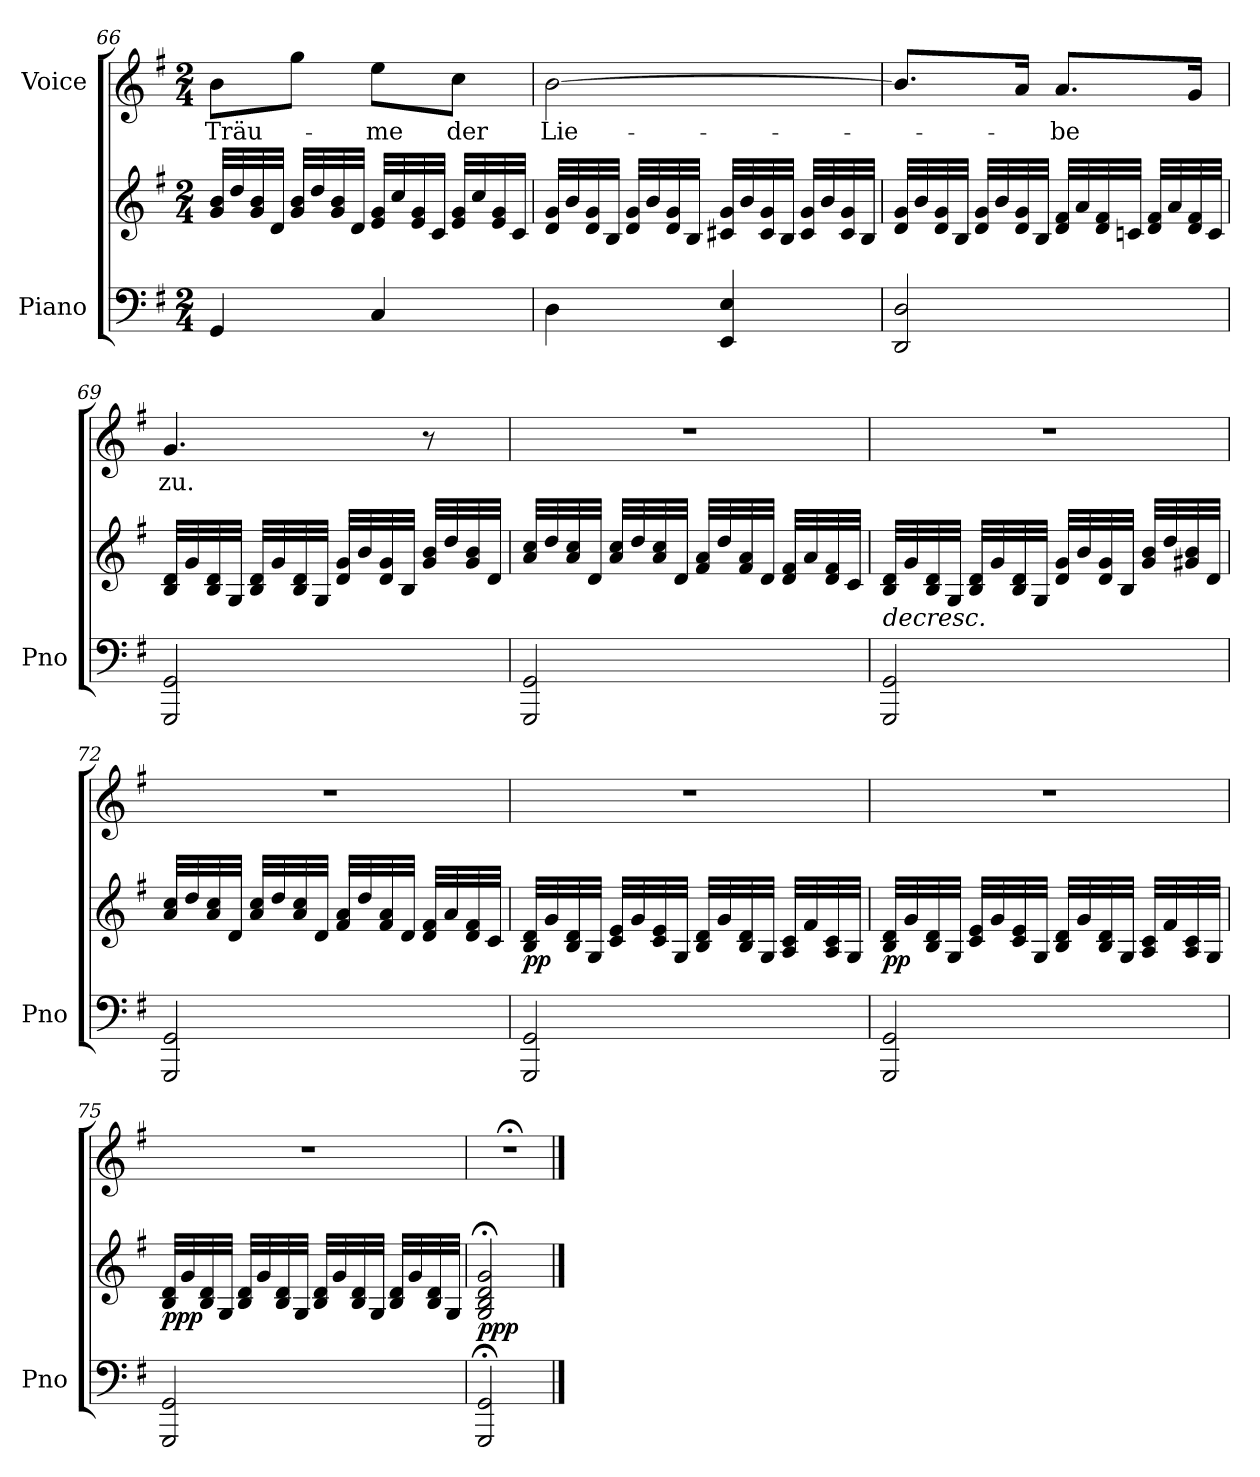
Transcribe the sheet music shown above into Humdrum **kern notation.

**kern	**kern	**dynam	**kern	**text
*part2	*part2	*part2	*part1	*part1
*staff3	*staff2	*staff2/3	*staff1	*staff1
*I"Piano	*	*	*I"Voice	*
*I'Pno	*	*	*	*
!!LO:LB:g=z
*clefF4	*clefG2	*	*clefG2	*
*k[f#]	*k[f#]	*	*k[f#]	*
*M2/4	*M2/4	*	*M2/4	*
=66	=66	=66	=66	=66
!	!	!	!	!LO:LY:b
4GG/	32g/ 32b/LLL	.	8b\L	Träu-
.	32dd/	.	.	.
.	32g/ 32b/	.	.	.
.	32d/JJJ	.	.	.
.	32g/ 32b/LLL	.	8gg\J	.
.	32dd/	.	.	.
.	32g/ 32b/	.	.	.
.	32d/JJJ	.	.	.
!	!	!	!	!LO:LY:b
4C/	32e/ 32g/LLL	.	8ee\L	-me
.	32cc/	.	.	.
.	32e/ 32g/	.	.	.
.	32c/JJJ	.	.	.
!	!	!	!	!LO:LY:b
.	32e/ 32g/LLL	.	8cc\J	der
.	32cc/	.	.	.
.	32e/ 32g/	.	.	.
.	32c/JJJ	.	.	.
=67	=67	=67	=67	=67
!	!	!	!	!LO:LY:b
4D\	32d/ 32g/LLL	.	[2b\	Lie-
.	32b/	.	.	.
.	32d/ 32g/	.	.	.
.	32B/JJJ	.	.	.
.	32d/ 32g/LLL	.	.	.
.	32b/	.	.	.
.	32d/ 32g/	.	.	.
.	32B/JJJ	.	.	.
4EE/ 4E/	32c#X/ 32g/LLL	.	.	.
.	32b/	.	.	.
.	32c#/ 32g/	.	.	.
.	32B/JJJ	.	.	.
.	32c#/ 32g/LLL	.	.	.
.	32b/	.	.	.
.	32c#/ 32g/	.	.	.
.	32B/JJJ	.	.	.
=68	=68	=68	=68	=68
2DD/ 2D/	32d/ 32g/LLL	.	8.b/L]	.
.	32b/	.	.	.
.	32d/ 32g/	.	.	.
.	32B/JJJ	.	.	.
.	32d/ 32g/LLL	.	.	.
.	32b/	.	.	.
.	32d/ 32g/	.	16a/Jk	.
.	32B/JJJ	.	.	.
!	!	!	!	!LO:LY:b
.	32d/ 32f#/LLL	.	8.a/L	-be
.	32a/	.	.	.
.	32d/ 32f#/	.	.	.
.	32cn/JJJ	.	.	.
.	32d/ 32f#/LLL	.	.	.
.	32a/	.	.	.
.	32d/ 32f#/	.	16g/Jk	.
.	32c/JJJ	.	.	.
!!LO:LB:g=z
=69	=69	=69	=69	=69
!	!	!	!	!LO:LY:b
2GGG/ 2GG/	32B/ 32d/LLL	.	4.g/	zu.
.	32g/	.	.	.
.	32B/ 32d/	.	.	.
.	32G/JJJ	.	.	.
.	32B/ 32d/LLL	.	.	.
.	32g/	.	.	.
.	32B/ 32d/	.	.	.
.	32G/JJJ	.	.	.
.	32d/ 32g/LLL	.	.	.
.	32b/	.	.	.
.	32d/ 32g/	.	.	.
.	32B/JJJ	.	.	.
.	32g/ 32b/LLL	.	8r	.
.	32dd/	.	.	.
.	32g/ 32b/	.	.	.
.	32d/JJJ	.	.	.
=70	=70	=70	=70	=70
2GGG/ 2GG/	32a/ 32cc/LLL	.	2r	.
.	32dd/	.	.	.
.	32a/ 32cc/	.	.	.
.	32d/JJJ	.	.	.
.	32a/ 32cc/LLL	.	.	.
.	32dd/	.	.	.
.	32a/ 32cc/	.	.	.
.	32d/JJJ	.	.	.
.	32f#/ 32a/LLL	.	.	.
.	32dd/	.	.	.
.	32f#/ 32a/	.	.	.
.	32d/JJJ	.	.	.
.	32d/ 32f#/LLL	.	.	.
.	32a/	.	.	.
.	32d/ 32f#/	.	.	.
.	32c/JJJ	.	.	.
=71	=71	=71	=71	=71
!	!	!LO:HP:b	!	!
2GGG/ 2GG/	32B/ 32d/LLL	>	2r	.
.	32g/	.	.	.
.	32B/ 32d/	.	.	.
.	32G/JJJ	.	.	.
.	32B/ 32d/LLL	.	.	.
.	32g/	.	.	.
.	32B/ 32d/	.	.	.
.	32G/JJJ	.	.	.
.	32d/ 32g/LLL	.	.	.
.	32b/	.	.	.
.	32d/ 32g/	.	.	.
.	32B/JJJ	.	.	.
.	32g/ 32b/LLL	.	.	.
.	32dd/	.	.	.
.	32g#X/ 32b/	.	.	.
.	32d/JJJ	.	.	.
!!LO:LB:g=z
=72	=72	=72	=72	=72
2GGG/ 2GG/	32a/ 32cc/LLL	.	2r	.
.	32dd/	.	.	.
.	32a/ 32cc/	.	.	.
.	32d/JJJ	.	.	.
.	32a/ 32cc/LLL	.	.	.
.	32dd/	.	.	.
.	32a/ 32cc/	.	.	.
.	32d/JJJ	.	.	.
.	32f#/ 32a/LLL	.	.	.
.	32dd/	.	.	.
.	32f#/ 32a/	.	.	.
.	32d/JJJ	.	.	.
.	32d/ 32f#/LLL	.	.	.
.	32a/	.	.	.
.	32d/ 32f#/	.	.	.
.	32c/JJJ	.	.	.
!!LO:PB:g=z
=73	=73	=73	=73	=73
!	!	!LO:DY:b	!	!
2GGG/ 2GG/	32B/ 32d/LLL	pp	2r	.
.	32g/	.	.	.
.	32B/ 32d/	.	.	.
.	32G/JJJ	.	.	.
.	32c/ 32e/LLL	.	.	.
.	32g/	.	.	.
.	32c/ 32e/	.	.	.
.	32G/JJJ	.	.	.
.	32B/ 32d/LLL	.	.	.
.	32g/	.	.	.
.	32B/ 32d/	.	.	.
.	32G/JJJ	.	.	.
.	32A/ 32c/LLL	.	.	.
.	32f#/	.	.	.
.	32A/ 32c/	.	.	.
.	32G/JJJ	.	.	.
=74	=74	=74	=74	=74
!	!	!LO:DY:b	!	!
2GGG/ 2GG/	32B/ 32d/LLL	pp	2r	.
.	32g/	.	.	.
.	32B/ 32d/	.	.	.
.	32G/JJJ	.	.	.
.	32c/ 32e/LLL	.	.	.
.	32g/	.	.	.
.	32c/ 32e/	.	.	.
.	32G/JJJ	.	.	.
.	32B/ 32d/LLL	.	.	.
.	32g/	.	.	.
.	32B/ 32d/	.	.	.
.	32G/JJJ	.	.	.
.	32A/ 32c/LLL	.	.	.
.	32f#/	.	.	.
.	32A/ 32c/	.	.	.
.	32G/JJJ	.	.	.
=75	=75	=75	=75	=75
!	!	!LO:DY:b	!	!
2GGG/ 2GG/	32B/ 32d/LLL	ppp	2r	.
.	32g/	.	.	.
.	32B/ 32d/	.	.	.
.	32G/JJJ	.	.	.
.	32B/ 32d/LLL	.	.	.
.	32g/	.	.	.
.	32B/ 32d/	.	.	.
.	32G/JJJ	.	.	.
.	32B/ 32d/LLL	.	.	.
.	32g/	.	.	.
.	32B/ 32d/	.	.	.
.	32G/JJJ	.	.	.
.	32B/ 32d/LLL	.	.	.
.	32g/	.	.	.
.	32B/ 32d/	.	.	.
.	32G/JJJ	.	.	.
.	.	]	.	.
=76	=76	=76	=76	=76
!	!	!LO:DY:b	!	!
2GGG/;< 2GG/;<	2G/;< 2B/;< 2d/;< 2g/;<	ppp	2r;<	.
==	==	==	==	==
*-	*-	*-	*-	*-
